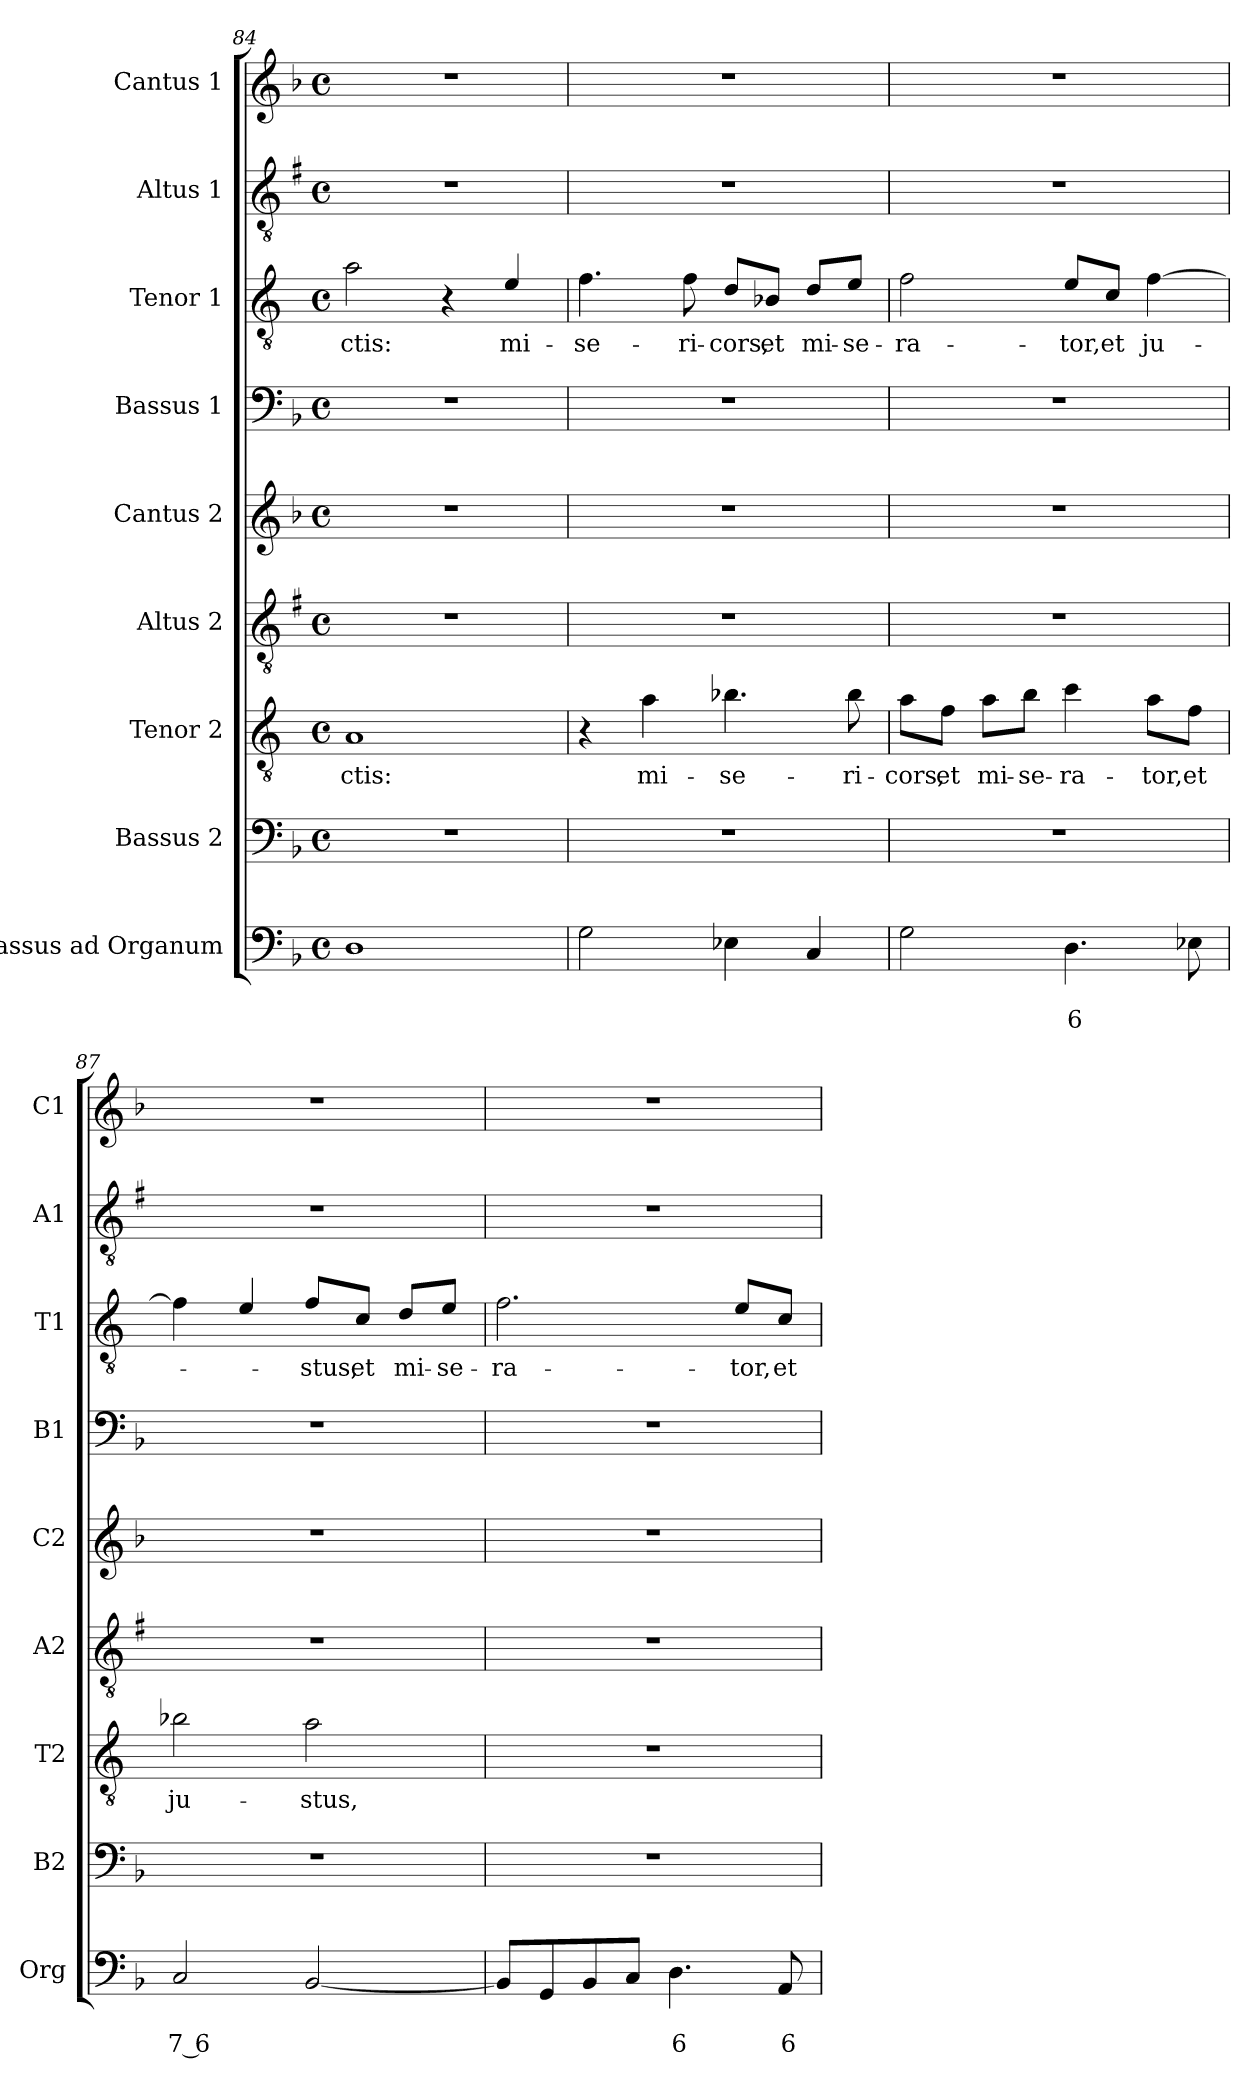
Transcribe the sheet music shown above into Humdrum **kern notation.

**kern	**text	**text	**kern	**kern	**text	**kern	**kern	**kern	**kern	**text	**kern	**kern
*part9	*part9	*part9	*part8	*part7	*part7	*part6	*part5	*part4	*part3	*part3	*part2	*part1
*staff9	*staff9	*staff9	*staff8	*staff7	*staff7	*staff6	*staff5	*staff4	*staff3	*staff3	*staff2	*staff1
*I"Bassus ad Organum	*	*	*I"Bassus 2	*I"Tenor 2	*	*I"Altus 2	*I"Cantus 2	*I"Bassus 1	*I"Tenor 1	*	*I"Altus 1	*I"Cantus 1
*I'Org	*	*	*I'B2	*I'T2	*	*I'A2	*I'C2	*I'B1	*I'T1	*	*I'A1	*I'C1
*clefF4	*	*	*clefF4	*clefGv2	*	*clefGv2	*clefG2	*clefF4	*clefGv2	*	*clefGv2	*clefG2
*	*	*	*	*ITrd4c7	*	*ITrd1c2	*	*	*ITrd4c7	*	*ITrd1c2	*
*k[b-]	*	*	*k[b-]	*k[b-]	*	*k[b-]	*k[b-]	*k[b-]	*k[b-]	*	*k[b-]	*k[b-]
*F:	*	*	*F:	*F:	*	*F:	*F:	*F:	*F:	*	*F:	*F:
*M4/4	*	*	*M4/4	*M4/4	*	*M4/4	*M4/4	*M4/4	*M4/4	*	*M4/4	*M4/4
*met(c)	*	*	*met(c)	*met(c)	*	*met(c)	*met(c)	*met(c)	*met(c)	*	*met(c)	*met(c)
=84	=84	=84	=84	=84	=84	=84	=84	=84	=84	=84	=84	=84
!	!	!	!	!	!LO:LY:b	!	!	!	!	!LO:LY:b	!	!
1D	.	.	1r	1D	-ctis:	1r	1r	1r	2d\	-ctis:	1r	1r
.	.	.	.	.	.	.	.	.	4r	.	.	.
!	!	!	!	!	!	!	!	!	!	!LO:LY:b	!	!
.	.	.	.	.	.	.	.	.	4A/	mi-	.	.
!!LO:LB:g=z
=85	=85	=85	=85	=85	=85	=85	=85	=85	=85	=85	=85	=85
!	!	!	!	!	!	!	!	!	!	!LO:LY:b	!	!
2G\	.	.	1r	4r	.	1r	1r	1r	4.B-\	-se-	1r	1r
!	!	!	!	!	!LO:LY:b	!	!	!	!	!	!	!
.	.	.	.	4d\	mi-	.	.	.	.	.	.	.
!	!	!	!	!	!	!	!	!	!	!LO:LY:b	!	!
.	.	.	.	.	.	.	.	.	8B-\	-ri-	.	.
!	!	!	!	!	!LO:LY:b	!	!	!	!	!LO:LY:b	!	!
4E-X\	.	.	.	4.e-X\	-se-	.	.	.	8G/L	-cors,	.	.
!	!	!	!	!	!	!	!	!	!	!LO:LY:b	!	!
.	.	.	.	.	.	.	.	.	8E-X/J	et	.	.
!	!	!	!	!	!	!	!	!	!	!LO:LY:b	!	!
4C/	.	.	.	.	.	.	.	.	8G/L	mi-	.	.
!	!	!	!	!	!LO:LY:b	!	!	!	!	!LO:LY:b	!	!
.	.	.	.	8e-\	-ri-	.	.	.	8A/J	-se-	.	.
=86	=86	=86	=86	=86	=86	=86	=86	=86	=86	=86	=86	=86
!	!	!	!	!	!LO:LY:b	!	!	!	!	!LO:LY:b	!	!
2G\	.	.	1r	8d\L	-cors,	1r	1r	1r	2B-\	-ra-	1r	1r
!	!	!	!	!	!LO:LY:b	!	!	!	!	!	!	!
.	.	.	.	8B-\J	et	.	.	.	.	.	.	.
!	!	!	!	!	!LO:LY:b	!	!	!	!	!	!	!
.	.	.	.	8d\L	mi-	.	.	.	.	.	.	.
!	!	!	!	!	!LO:LY:b	!	!	!	!	!	!	!
.	.	.	.	8e\J	-se-	.	.	.	.	.	.	.
!	!	!LO:LY:b	!	!	!LO:LY:b	!	!	!	!	!LO:LY:b	!	!
4.D\	.	6	.	4f\	-ra-	.	.	.	8A/L	-tor,	.	.
!	!	!	!	!	!	!	!	!	!	!LO:LY:b	!	!
.	.	.	.	.	.	.	.	.	8F/J	et	.	.
!	!	!	!	!	!LO:LY:b	!	!	!	!	!LO:LY:b	!	!
.	.	.	.	8d\L	-tor,	.	.	.	[4B-\	ju-	.	.
!	!	!	!	!	!LO:LY:b	!	!	!	!	!	!	!
8E-X\	.	.	.	8B-\J	et	.	.	.	.	.	.	.
=87	=87	=87	=87	=87	=87	=87	=87	=87	=87	=87	=87	=87
!	!	!LO:LY:b	!	!	!LO:LY:b	!	!	!	!	!	!	!
2C/	.	7 6	1r	2e-X\	ju-	1r	1r	1r	4B-\]	.	1r	1r
.	.	.	.	.	.	.	.	.	4A/	.	.	.
!	!	!	!	!	!LO:LY:b	!	!	!	!	!LO:LY:b	!	!
[2BB-/	.	.	.	2d\	-stus,	.	.	.	8B-/L	-stus,	.	.
!	!	!	!	!	!	!	!	!	!	!LO:LY:b	!	!
.	.	.	.	.	.	.	.	.	8F/J	et	.	.
!	!	!	!	!	!	!	!	!	!	!LO:LY:b	!	!
.	.	.	.	.	.	.	.	.	8G/L	mi-	.	.
!	!	!	!	!	!	!	!	!	!	!LO:LY:b	!	!
.	.	.	.	.	.	.	.	.	8A/J	-se-	.	.
=88	=88	=88	=88	=88	=88	=88	=88	=88	=88	=88	=88	=88
!	!	!	!	!	!	!	!	!	!	!LO:LY:b	!	!
8BB-/L]	.	.	1r	1r	.	1r	1r	1r	2.B-\	-ra-	1r	1r
8GG/	.	.	.	.	.	.	.	.	.	.	.	.
8BB-/	.	.	.	.	.	.	.	.	.	.	.	.
8C/J	.	.	.	.	.	.	.	.	.	.	.	.
!	!	!LO:LY:b	!	!	!	!	!	!	!	!	!	!
4.D\	.	6	.	.	.	.	.	.	.	.	.	.
!	!	!	!	!	!	!	!	!	!	!LO:LY:b	!	!
.	.	.	.	.	.	.	.	.	8A/L	-tor,	.	.
!	!	!LO:LY:b	!	!	!	!	!	!	!	!LO:LY:b	!	!
8AA/	.	6	.	.	.	.	.	.	8F/J	et	.	.
=	=	=	=	=	=	=	=	=	=	=	=	=
*-	*-	*-	*-	*-	*-	*-	*-	*-	*-	*-	*-	*-
